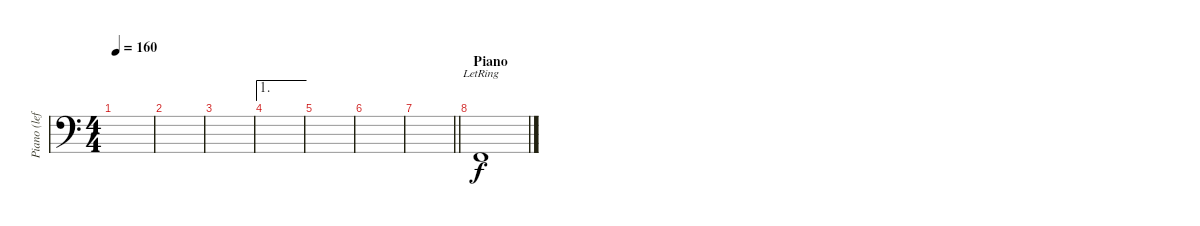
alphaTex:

\track ("Piano (left hand)" "Piano (lef") {instrument electricgrandpiano}
\staff {score}
\tuning (E4 B3 G3 D3 A2 E2 Bb1) {hide}
\ts (4 4)
\tempo 160
\clef f4
\ks c
|
|
|
\ae 1
|
|
|
\barLineRight lightlight
|
\section ("" "Piano")
7.7{lr}.1
